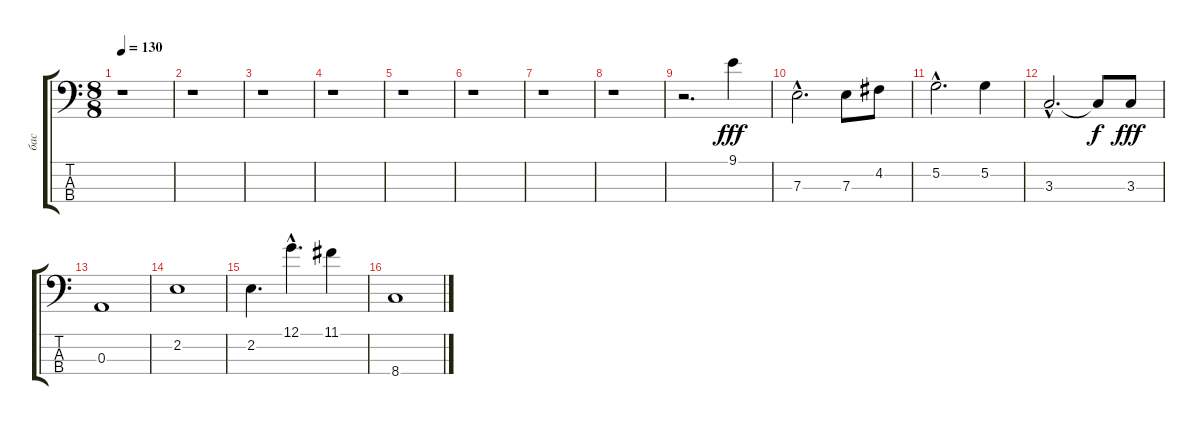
\track ("бас" "бас") {instrument fretlessbass}
\staff {score tabs}
\tuning (G2 D2 A1 E1) {hide}
\ts (8 8)
\tempo 130
\clef f4
\ks c
r.1{dy fff instrument fretlessbass} |
r.1 |
r.1 |
r.1 |
r.1 |
r.1 |
r.1 |
r.1 |
r.2{d} 9.1.4 |
7.3{hac}.2{d} 7.3.8 4.2.8 |
5.2{hac}.2{d} 5.2.4 |
3.3{hac}.2{d} 3.3{t}.8{dy f} 3.3.8{dy fff} |
0.3.1 |
2.2.1 |
2.2.4{d} 12.1{hac}.4{d} 11.1.4 |
8.4.1
